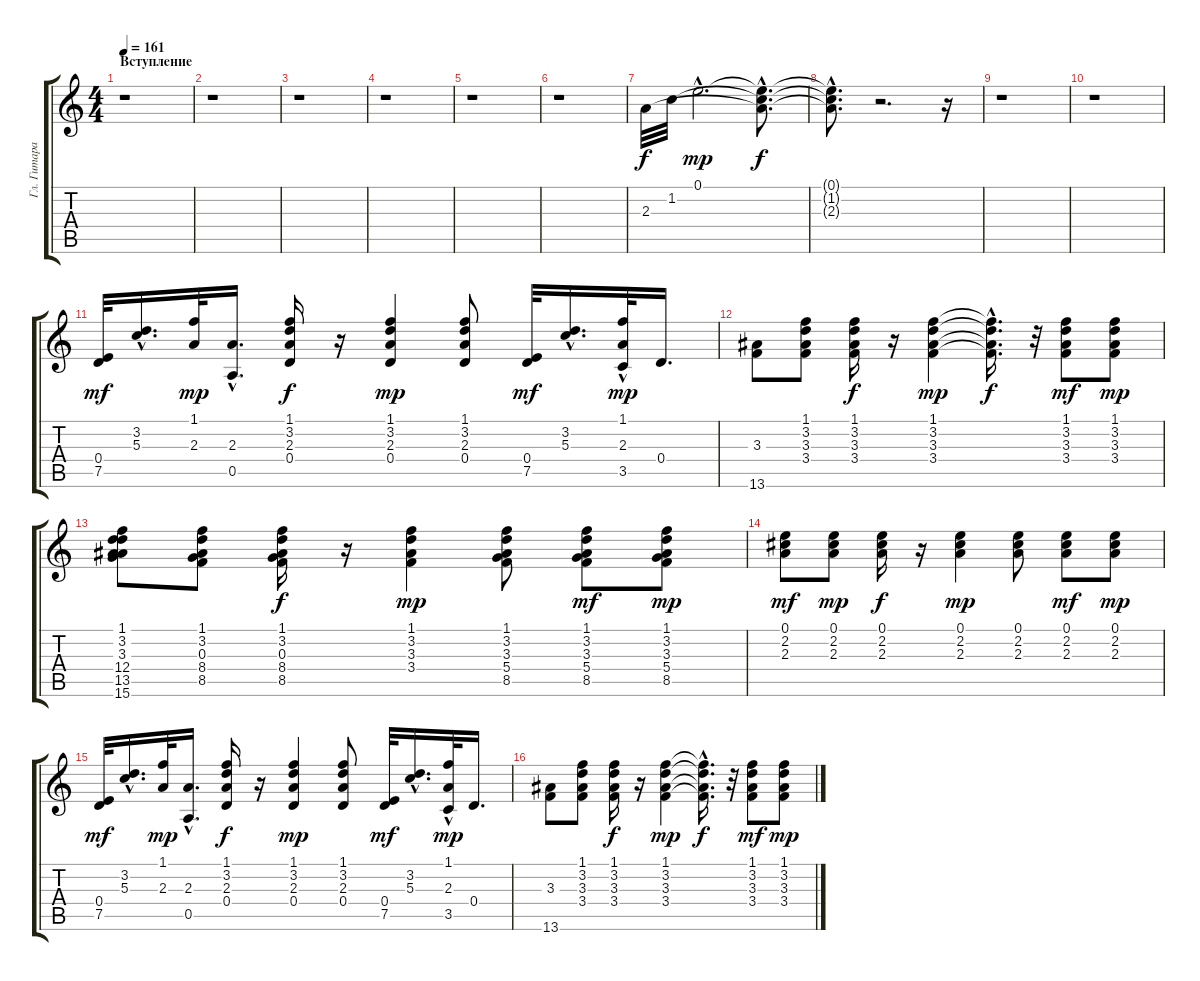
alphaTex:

\track ("Гл. Гитара" "Гл. Гитара") {instrument acousticguitarsteel}
\staff {score tabs}
\tuning (E4 B3 G3 D3 A2 E2) {hide}
\ts (4 4)
\section ("" "Вступление")
\tempo 161
\clef g2
\ks c
r.1{dy f instrument acousticguitarsteel} |
r.1 |
r.1 |
r.1 |
r.1 |
r.1 |
2.3.32 1.2.32 0.1{hac}.2{d dy mp} (0.1{hac t} 1.2{hac t} 2.3{hac t}).8{d dy f} |
(0.1{hac t} 1.2{hac t} 2.3{hac t}).8{d} r.2{d} r.16 |
r.1 |
r.1 |
(0.4 7.5).32{dy mf} (3.2{hac} 5.3{hac}).16{d} (1.1 2.3).32{dy mp} (2.3{hac} 0.5{hac}).16{d} (1.1 3.2 2.3 0.4).16{dy f} r.16 (1.1 3.2 2.3 0.4).4{dy mp} (1.1 3.2 2.3 0.4).8 (0.4 7.5).32{dy mf} (3.2{hac} 5.3{hac}).16{d} (1.1 2.3{hac} 3.5).32{dy mp} 0.4.16{d} |
(3.3 13.6).8 (1.1 3.2 3.3 3.4).8 (1.1 3.2 3.3 3.4).16{dy f} r.16 (1.1 3.2 3.3 3.4).4{dy mp} (1.1{hac t} 3.2{hac t} 3.3{hac t} 3.4{hac t}).16{d dy f} r.32 (1.1 3.2 3.3 3.4).8{dy mf} (1.1 3.2 3.3 3.4).8{dy mp} |
(1.1 3.2 3.3 12.4 13.5 15.6).8 (1.1 3.2 0.3 8.4 8.5).8 (1.1 3.2 0.3 8.4 8.5).16{dy f} r.16 (1.1 3.2 3.3 3.4).4{dy mp} (1.1 3.2 3.3 5.4 8.5).8 (1.1 3.2 3.3 5.4 8.5).8{dy mf} (1.1 3.2 3.3 5.4 8.5).8{dy mp} |
(0.1 2.2 2.3).8{dy mf} (0.1 2.2 2.3).8{dy mp} (0.1 2.2 2.3).16{dy f} r.16 (0.1 2.2 2.3).4{dy mp} (0.1 2.2 2.3).8 (0.1 2.2 2.3).8{dy mf} (0.1 2.2 2.3).8{dy mp} |
(0.4 7.5).32{dy mf} (3.2{hac} 5.3{hac}).16{d} (1.1 2.3).32{dy mp} (2.3{hac} 0.5{hac}).16{d} (1.1 3.2 2.3 0.4).16{dy f} r.16 (1.1 3.2 2.3 0.4).4{dy mp} (1.1 3.2 2.3 0.4).8 (0.4 7.5).32{dy mf} (3.2{hac} 5.3{hac}).16{d} (1.1 2.3{hac} 3.5).32{dy mp} 0.4.16{d} |
(3.3 13.6).8 (1.1 3.2 3.3 3.4).8 (1.1 3.2 3.3 3.4).16{dy f} r.16 (1.1 3.2 3.3 3.4).4{dy mp} (1.1{hac t} 3.2{hac t} 3.3{hac t} 3.4{hac t}).16{d dy f} r.32 (1.1 3.2 3.3 3.4).8{dy mf} (1.1 3.2 3.3 3.4).8{dy mp}
